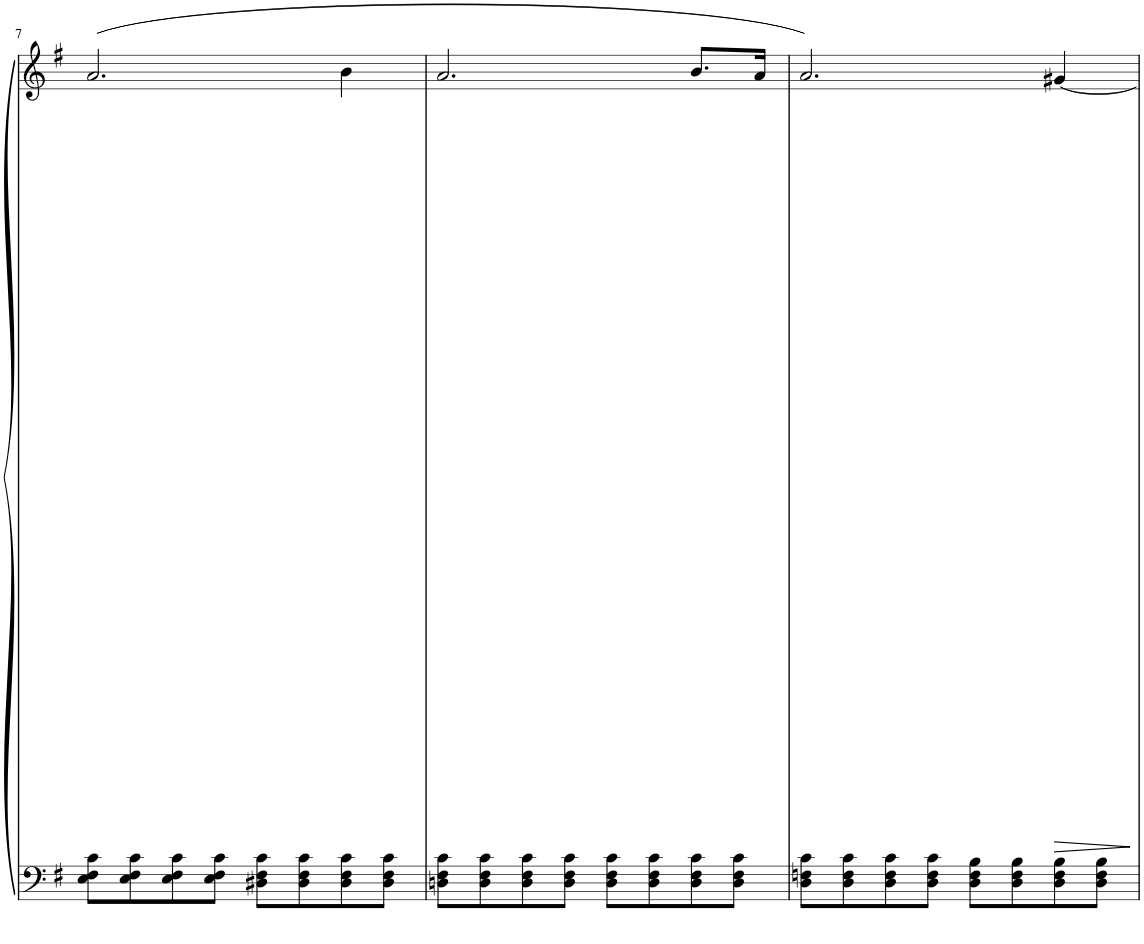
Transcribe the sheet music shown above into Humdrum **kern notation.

**kern	**kern	**dynam
*part1	*part1	*part1
*staff2	*staff1	*staff1/2
*I"Piano	*	*
*I'Pno	*	*
!!LO:PB:g=z
*clefF4	*clefG2	*
*k[f#]	*k[f#]	*
*M4/4	*M4/4	*
*met(c|)	*met(c|)	*
=7	=7	=7
8E\ 8F#\ 8c\L	(2.a/	.
8E\ 8F#\ 8c\	.	.
8E\ 8F#\ 8c\	.	.
8E\ 8F#\ 8c\J	.	.
8D#X\ 8F#\ 8c\L	.	.
8D#\ 8F#\ 8c\	.	.
8D#\ 8F#\ 8c\	4b\	.
8D#\ 8F#\ 8c\J	.	.
=8	=8	=8
8Dn\ 8F#\ 8c\L	2.a/	.
8D\ 8F#\ 8c\	.	.
8D\ 8F#\ 8c\	.	.
8D\ 8F#\ 8c\J	.	.
8D\ 8F#\ 8c\L	.	.
8D\ 8F#\ 8c\	.	.
8D\ 8F#\ 8c\	8.b/L	.
8D\ 8F#\ 8c\J	.	.
.	16a/Jk	.
=9	=9	=9
8D\ 8Fn\ 8c\L	2.a/)	.
8D\ 8F\ 8c\	.	.
8D\ 8F\ 8c\	.	.
8D\ 8F\ 8c\J	.	.
8D\ 8F\ 8B\L	.	.
8D\ 8F\ 8B\	.	.
!	!	!LO:HP:b
8D\ 8F\ 8B\	[4g#X/	>
8D\ 8F\ 8B\J	.	.
.	.	]
=	=	=
*-	*-	*-
